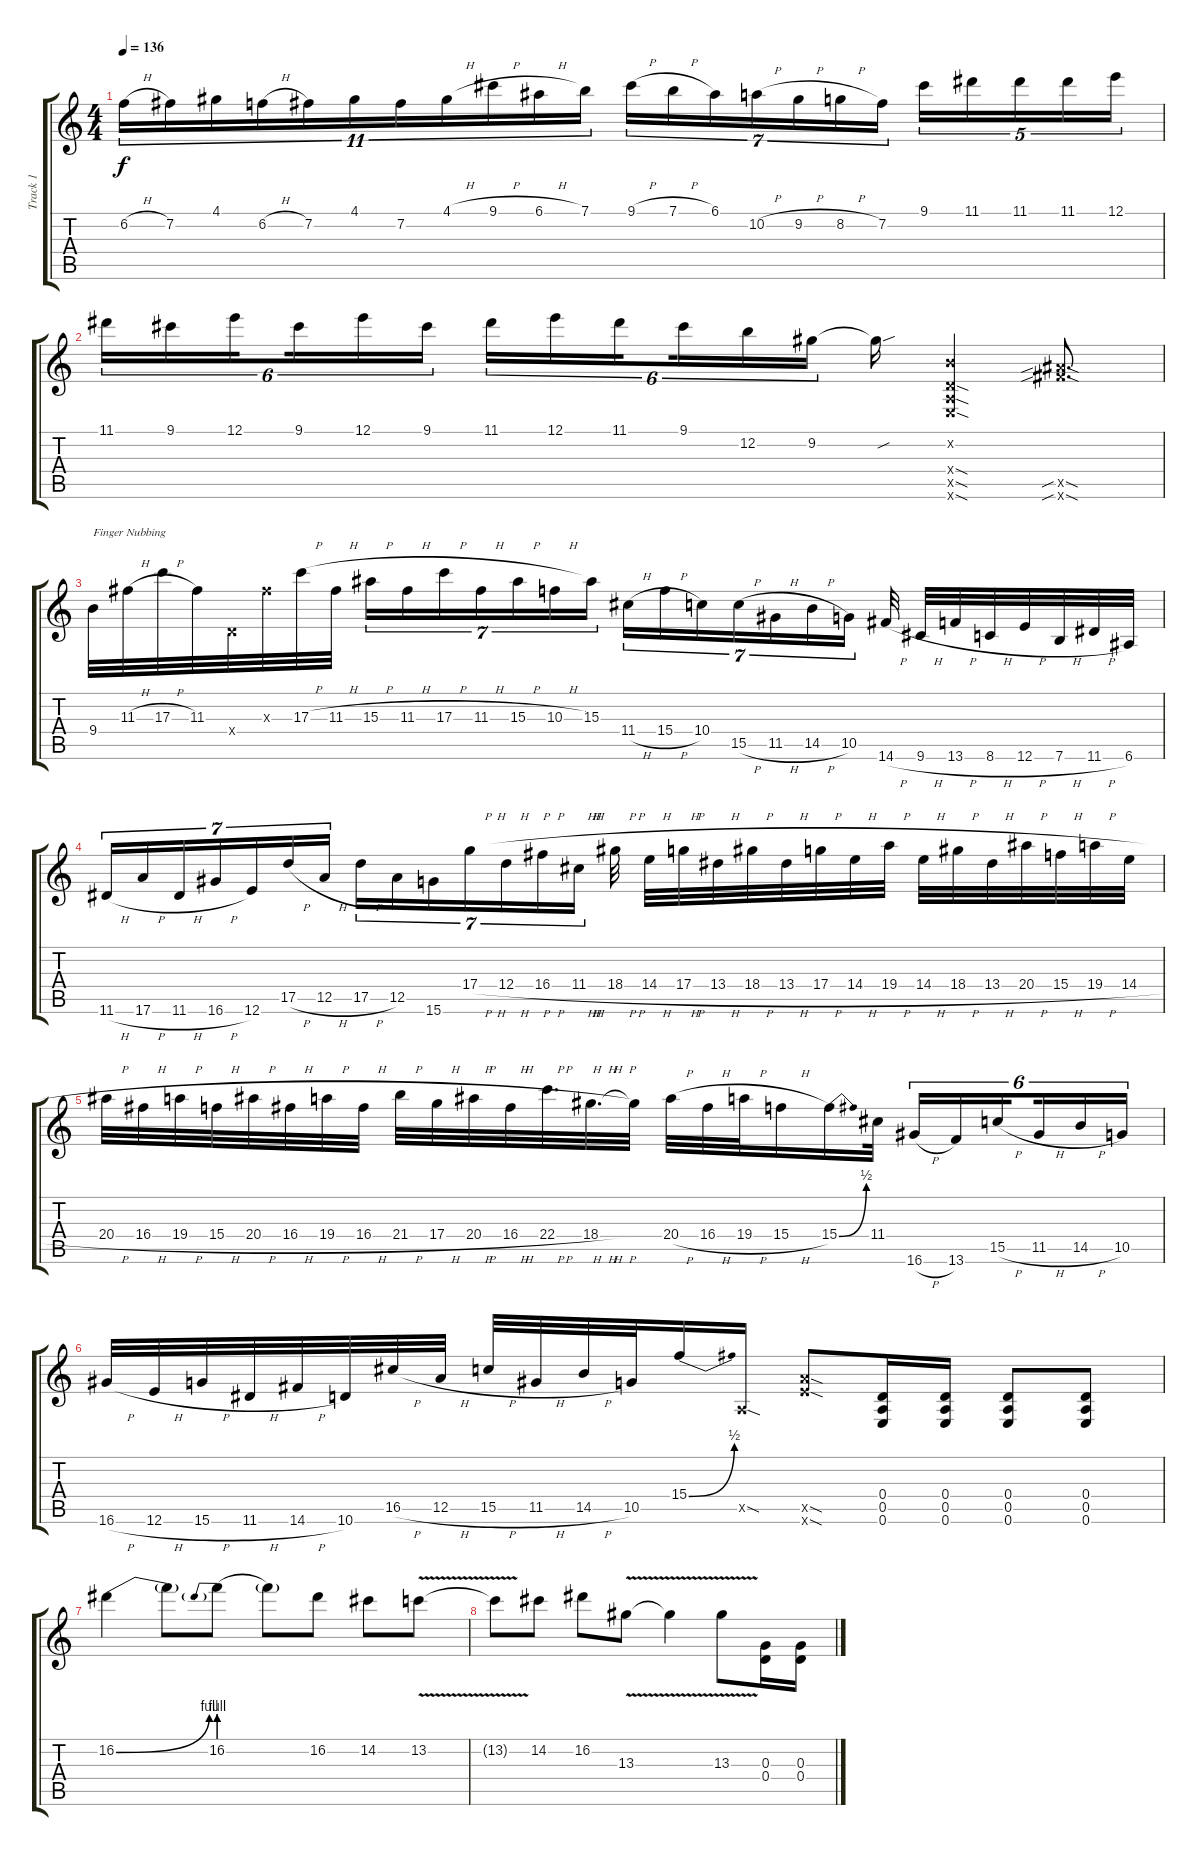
\track ("Track 1" "Track 1") {instrument distortionguitar}
\staff {score tabs}
\tuning (E4 B3 G3 D3 A2 E2) {hide}
\ts (4 4)
\tempo 136
\clef g2
\ks c
6.2{h}.16{tu (11 8) dy f} 7.2.16{tu (11 8)} 4.1.16{tu (11 8)} 6.2{h}.16{tu (11 8)} 7.2.16{tu (11 8)} 4.1.16{tu (11 8)} 7.2.16{tu (11 8)} 4.1{h}.16{tu (11 8)} 9.1{h}.16{tu (11 8)} 6.1{h}.16{tu (11 8)} 7.1.16{tu (11 8)} 9.1{h}.16{tu (7 4)} 7.1{h}.16{tu (7 4)} 6.1.16{tu (7 4)} 10.2{h}.16{tu (7 4)} 9.2{h}.16{tu (7 4)} 8.2{h}.16{tu (7 4)} 7.2.16{tu (7 4)} 9.1.16{tu (5 4)} 11.1.16{tu (5 4)} 11.1.16{tu (5 4)} 11.1.16{tu (5 4)} 12.1.16{tu (5 4)} |
11.1.16{tu (6 4)} 9.1.16{tu (6 4)} 12.1.16{tu (6 4) beam splitsecondary} 9.1.16{tu (6 4)} 12.1.16{tu (6 4)} 9.1.16{tu (6 4)} 11.1.16{tu (6 4)} 12.1.16{tu (6 4)} 11.1.16{tu (6 4) beam splitsecondary} 9.1.16{tu (6 4)} 12.2.16{tu (6 4)} 9.2.16{tu (6 4)} 9.2{sou t}.16 (0.2{x} 0.4{sod x} 0.5{sod x} 0.6{sod x}).4 (13.5{sib sod x} 14.6{sib sod x}).8{d} |
9.4.32{txt "Finger Nubbing"} 11.3{h}.32 17.3{h}.32 11.3.32 0.4{x}.32 11.3{x}.32 17.3{h}.32 11.3{h}.32 15.3{h}.16{tu (7 4)} 11.3{h}.16{tu (7 4)} 17.3{h}.16{tu (7 4)} 11.3{h}.16{tu (7 4)} 15.3{h}.16{tu (7 4)} 10.3{h}.16{tu (7 4)} 15.3.16{tu (7 4)} 11.4{h}.16{tu (7 4)} 15.4{h}.16{tu (7 4)} 10.4.16{tu (7 4)} 15.5{h}.16{tu (7 4)} 11.5{h}.16{tu (7 4)} 14.5{h}.16{tu (7 4)} 10.5.16{tu (7 4)} 14.6{h}.32 9.6{h}.32 13.6{h}.32 8.6{h}.32 12.6{h}.32 7.6{h}.32 11.6{h}.32 6.6.32 |
11.6{h}.16{tu (7 4)} 17.6{h}.16{tu (7 4)} 11.6{h}.16{tu (7 4)} 16.6{h}.16{tu (7 4)} 12.6.16{tu (7 4)} 17.5{h}.16{tu (7 4)} 12.5{h}.16{tu (7 4)} 17.5{h}.16{tu (7 4)} 12.5.16{tu (7 4)} 15.6.16{tu (7 4)} 17.4{h}.16{tu (7 4)} 12.4{h}.16{tu (7 4)} 16.4{h}.16{tu (7 4)} 11.4{h}.16{tu (7 4)} 18.4{h}.32 14.4{h}.32 17.4{h}.32 13.4{h}.32 18.4{h}.32 13.4{h}.32 17.4{h}.32 14.4{h}.32 19.4{h}.32 14.4{h}.32 18.4{h}.32 13.4{h}.32 20.4{h}.32 15.4{h}.32 19.4{h}.32 14.4{h}.32 |
20.4{h}.32 16.4{h}.32 19.4{h}.32 15.4{h}.32 20.4{h}.32 16.4{h}.32 19.4{h}.32 16.4{h}.32 21.4{h}.32 17.4{h}.32 20.4{h}.32 16.4{h}.32 22.4{h}.32{d} 18.4{h}.32{d} 18.4{t}.32 20.4{h}.32 16.4{h}.32 19.4{h}.32 15.4{h}.16 15.4{be (bend 0 0 60 2)}.16 11.4.32 16.6{h}.16{tu (6 4)} 13.6.16{tu (6 4)} 15.5{h}.16{tu (6 4) beam splitsecondary} 11.5{h}.16{tu (6 4)} 14.5{h}.16{tu (6 4)} 10.5.16{tu (6 4)} |
16.6{h}.32 12.6{h}.32 15.6{h}.32 11.6{h}.32 14.6{h}.32 10.6.32 16.5{h}.32 12.5{h}.32 15.5{h}.32 11.5{h}.32 14.5{h}.32 10.5.32 15.4{be (bend 0 0 60 2)}.16 0.5{sod x}.16 (12.5{sod x} 12.6{sod x}).8 (0.4 0.5 0.6).16 (0.4 0.5 0.6).16 (0.4 0.5 0.6).8 (0.4 0.5 0.6).8 |
16.2{be (bend 0 0 60 4)}.4 16.2{t}.8 16.2{be (prebend 0 4 60 4)}.8 16.2{t}.8 16.2.8 14.2.8 13.2{v}.8 |
13.2{t}.8 14.2.8 16.2.8 13.3{v}.8 13.3{t}.4 13.3{v}.8 (0.3 0.4).16 (0.3 0.4).16
